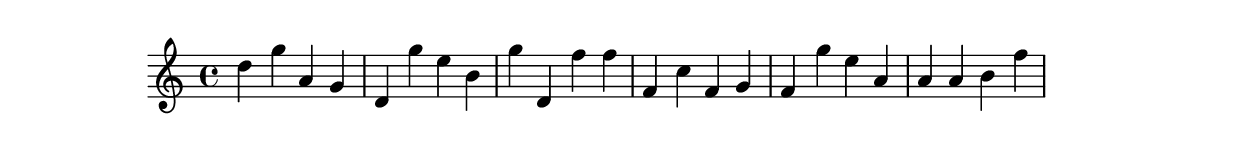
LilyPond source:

%% Do not edit this file; it is auto-generated from LSR http://lsr.dsi.unimi.it
%% This file is in the public domain.
\version "2.11.50"

\header {
  lsrtags = "pitches"

  texidoc = "
This Scheme-based snippet generates 24 random notes (or as many as
required), based on the current time (or any randomish number specified
instead, in order to obtain the same random notes each time): i.e., to
get different random note patterns, just change this number.

"
  doctitle = "Generating random notes"
} % begin verbatim
\score {
  { #(let ((random-state (seed->random-state (current-time))))
    (ly:export
     (make-music 'SequentialMusic 'elements
      (map (lambda x
           (let ((idx (random 12 random-state)))
            (make-music 'EventChord
             'elements (list (make-music 'NoteEvent
                              'duration (ly:make-duration 2 0 1 1)
                              'pitch (ly:make-pitch (quotient idx 7)
                                      (remainder idx 7)
                                      0))))))
       (make-list 24)))))
  }
}
